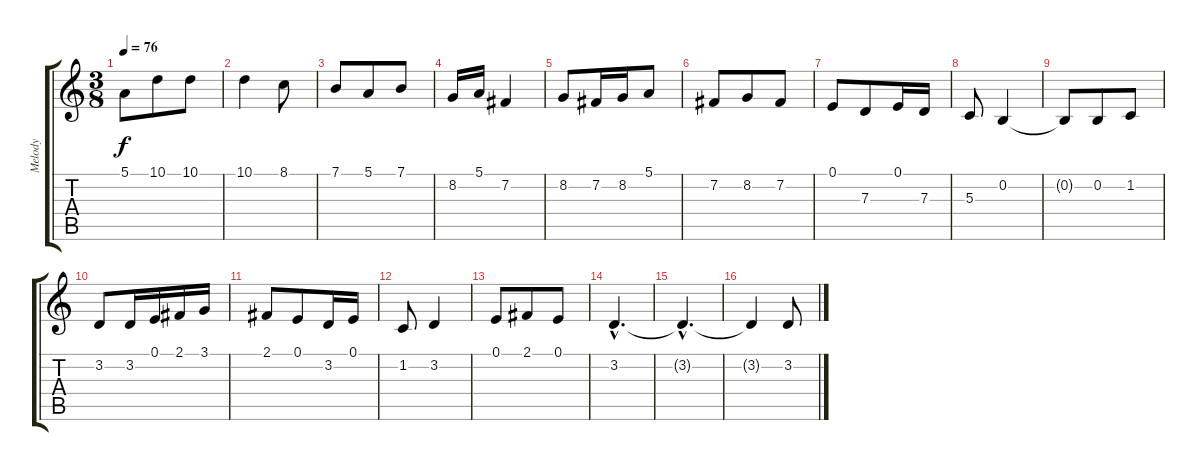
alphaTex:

\track ("Melody              " "Melody    ") {instrument altosax}
\staff {score tabs}
\tuning (E4 B3 G3 D3 A2 E2) {hide}
\ts (3 8)
\tempo 76
\clef g2
\ks c
5.1{t}.8{dy f} 10.1.8 10.1.8 |
10.1.4 8.1.8 |
7.1.8 5.1.8 7.1.8 |
8.2.16 5.1.16 7.2.4 |
8.2.8 7.2.16 8.2.16 5.1.8 |
7.2.8 8.2.8 7.2.8 |
0.1.8 7.3.8 0.1.16 7.3.16 |
5.3.8 0.2.4 |
0.2{t}.8 0.2.8 1.2.8 |
3.2.8 3.2.16 0.1.16 2.1.16 3.1.16 |
2.1.8 0.1.8 3.2.16 0.1.16 |
1.2.8 3.2.4 |
0.1.8 2.1.8 0.1.8 |
3.2{hac}.4{d} |
3.2{hac t}.4{d} |
3.2{t}.4 3.2.8
